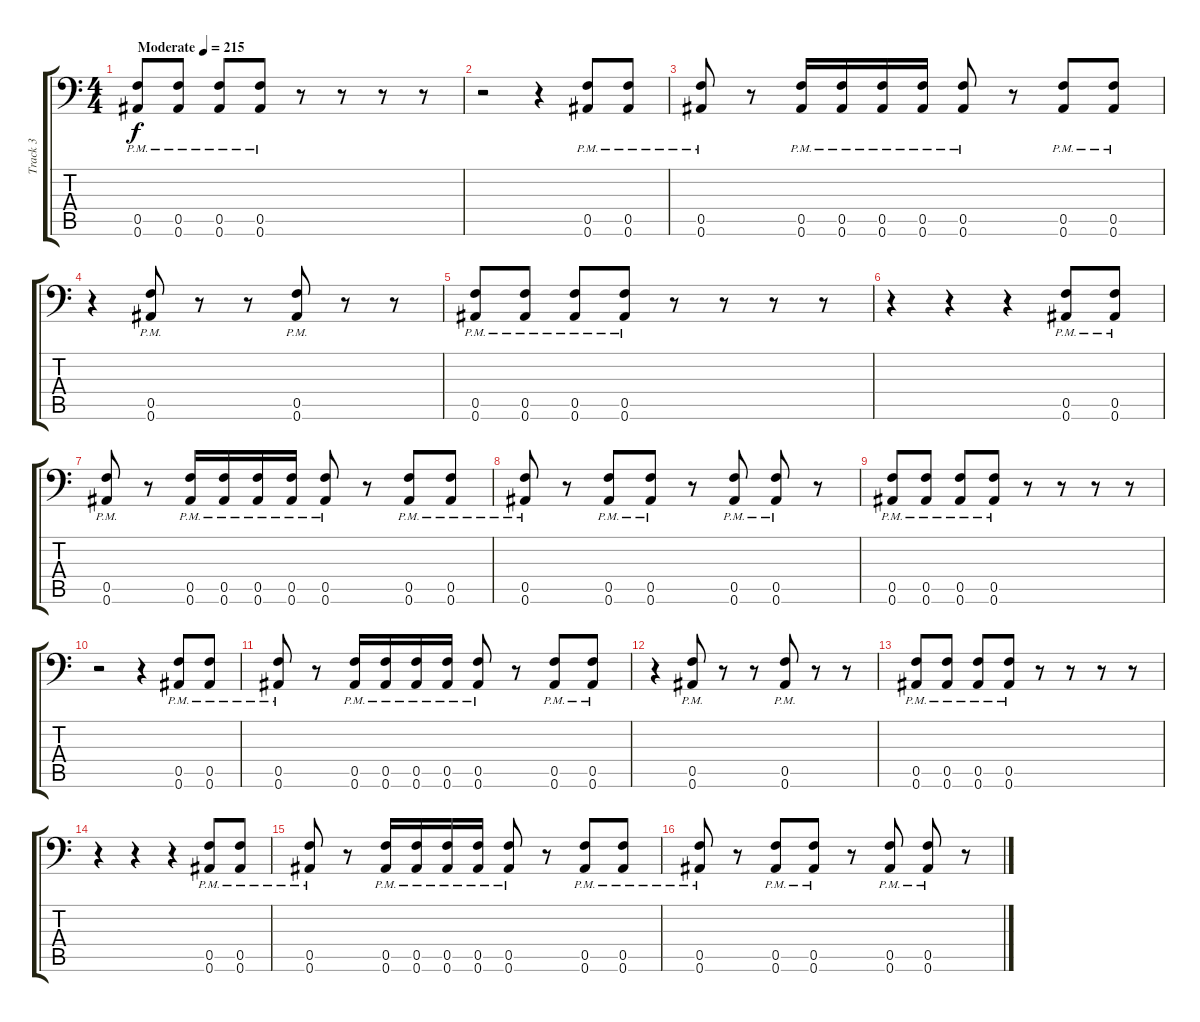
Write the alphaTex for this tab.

\track ("Track 3" "Track 3") {instrument distortionguitar}
\staff {score tabs}
\tuning (C4 G3 Eb3 Bb2 F2 Bb1) {hide}
\ts (4 4)
\tempo (215 "Moderate")
\clef f4
\ks c
(0.5{pm} 0.6{pm}).8{dy f instrument distortionguitar} (0.5{pm} 0.6{pm}).8 (0.5{pm} 0.6{pm}).8 (0.5{pm} 0.6{pm}).8 r.8 r.8 r.8 r.8 |
r.2 r.4 (0.5{pm} 0.6{pm}).8 (0.5{pm} 0.6{pm}).8 |
(0.5{pm} 0.6{pm}).8 r.8 (0.5{pm} 0.6{pm}).16 (0.5{pm} 0.6{pm}).16 (0.5{pm} 0.6{pm}).16 (0.5{pm} 0.6{pm}).16 (0.5{pm} 0.6{pm}).8 r.8 (0.5{pm} 0.6{pm}).8 (0.5{pm} 0.6{pm}).8 |
r.4 (0.5{pm} 0.6{pm}).8 r.8 r.8 (0.5{pm} 0.6{pm}).8 r.8 r.8 |
(0.5{pm} 0.6{pm}).8 (0.5{pm} 0.6{pm}).8 (0.5{pm} 0.6{pm}).8 (0.5{pm} 0.6{pm}).8 r.8 r.8 r.8 r.8 |
r.4 r.4 r.4 (0.5{pm} 0.6{pm}).8 (0.5{pm} 0.6{pm}).8 |
(0.5{pm} 0.6{pm}).8 r.8 (0.5{pm} 0.6{pm}).16 (0.5{pm} 0.6{pm}).16 (0.5{pm} 0.6{pm}).16 (0.5{pm} 0.6{pm}).16 (0.5{pm} 0.6{pm}).8 r.8 (0.5{pm} 0.6{pm}).8 (0.5{pm} 0.6{pm}).8 |
(0.5{pm} 0.6{pm}).8 r.8 (0.5{pm} 0.6{pm}).8 (0.5{pm} 0.6{pm}).8 r.8 (0.5{pm} 0.6{pm}).8 (0.5{pm} 0.6{pm}).8 r.8 |
(0.5{pm} 0.6{pm}).8 (0.5{pm} 0.6{pm}).8 (0.5{pm} 0.6{pm}).8 (0.5{pm} 0.6{pm}).8 r.8 r.8 r.8 r.8 |
r.2 r.4 (0.5{pm} 0.6{pm}).8 (0.5{pm} 0.6{pm}).8 |
(0.5{pm} 0.6{pm}).8 r.8 (0.5{pm} 0.6{pm}).16 (0.5{pm} 0.6{pm}).16 (0.5{pm} 0.6{pm}).16 (0.5{pm} 0.6{pm}).16 (0.5{pm} 0.6{pm}).8 r.8 (0.5{pm} 0.6{pm}).8 (0.5{pm} 0.6{pm}).8 |
r.4 (0.5{pm} 0.6{pm}).8 r.8 r.8 (0.5{pm} 0.6{pm}).8 r.8 r.8 |
(0.5{pm} 0.6{pm}).8 (0.5{pm} 0.6{pm}).8 (0.5{pm} 0.6{pm}).8 (0.5{pm} 0.6{pm}).8 r.8 r.8 r.8 r.8 |
r.4 r.4 r.4 (0.5{pm} 0.6{pm}).8 (0.5{pm} 0.6{pm}).8 |
(0.5{pm} 0.6{pm}).8 r.8 (0.5{pm} 0.6{pm}).16 (0.5{pm} 0.6{pm}).16 (0.5{pm} 0.6{pm}).16 (0.5{pm} 0.6{pm}).16 (0.5{pm} 0.6{pm}).8 r.8 (0.5{pm} 0.6{pm}).8 (0.5{pm} 0.6{pm}).8 |
(0.5{pm} 0.6{pm}).8 r.8 (0.5{pm} 0.6{pm}).8 (0.5{pm} 0.6{pm}).8 r.8 (0.5{pm} 0.6{pm}).8 (0.5{pm} 0.6{pm}).8 r.8
